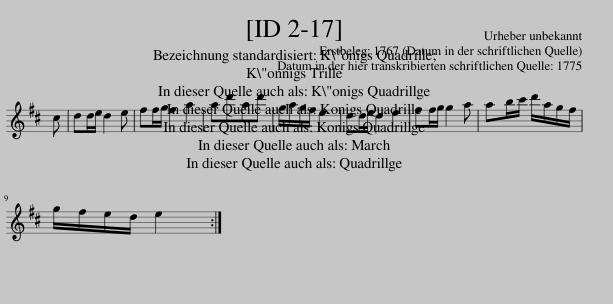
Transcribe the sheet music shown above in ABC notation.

X:1
L:1/8
M:none
I:linebreak $
K:D
V:1 treble
V:1
 c | dd/e/ d2 e | ff/g/ f2 a2 | ad'ad' | g/a/g/f/ e2 | %5
 dd/e/ d2 e2 | ff/g/ g2 a | ab/c'/ d'/a/g/f/ |$ g/f/e/d/ e2 :| %9
